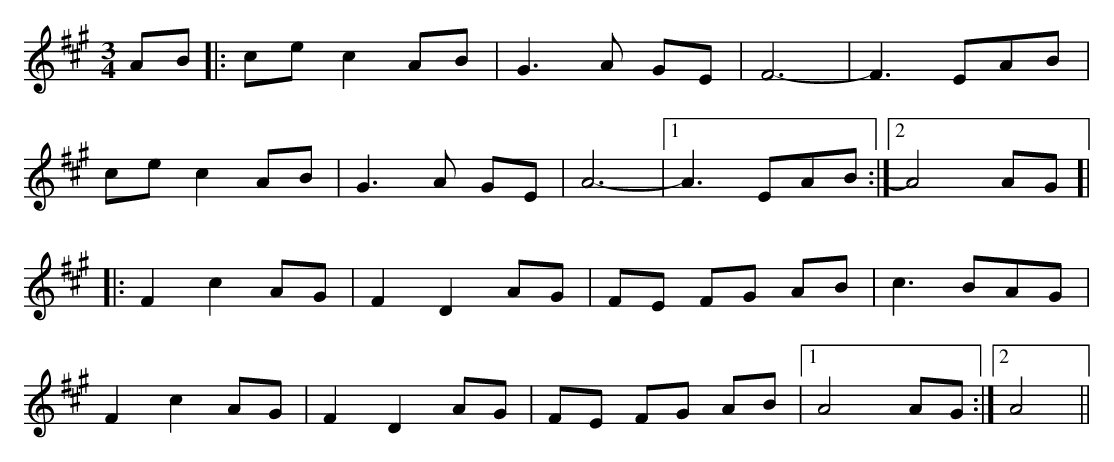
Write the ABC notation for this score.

X:1
M:3/4
K:A
AB|:ce c2 AB|G3A GE|F6-|F3 EAB|
ce c2 AB|G3A GE|A6-|1 A3 EAB:|2 A4 AG ]|
|:F2 c2 AG|F2 D2 AG|FE FG AB|c3 BAG|
F2 c2 AG|F2 D2 AG|FE FG AB|1 A4 AG:|2 A4||
